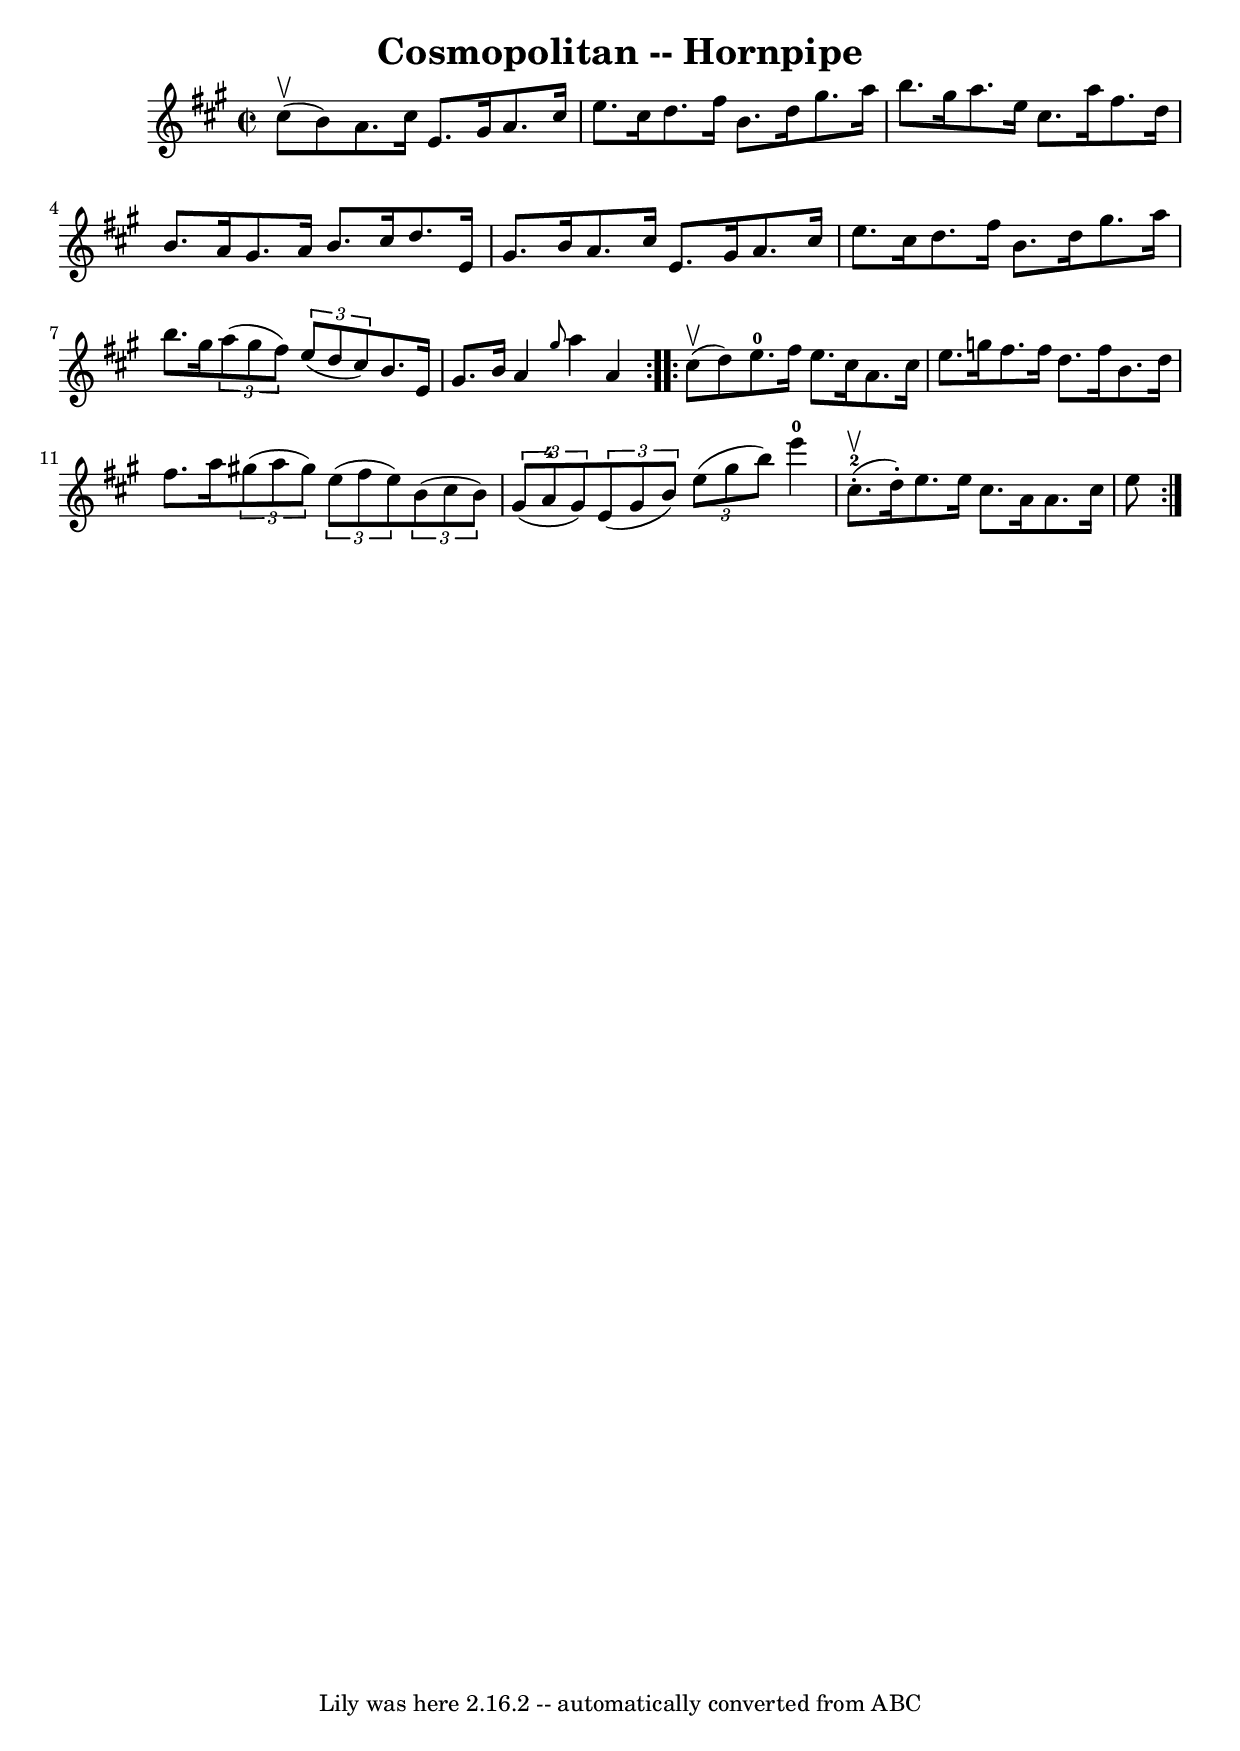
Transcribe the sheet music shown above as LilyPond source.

\version "2.7.40"
\include "Mammoth.ily"
\header {
	%% book = "Cole's 1000 Fiddle Tunes"
	crossRefNumber = "1"
	footnotes = ""
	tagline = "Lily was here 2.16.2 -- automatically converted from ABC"
	title = "Cosmopolitan -- Hornpipe"
}
voicedefault =  {


\repeat volta 2 {
\override Staff.TimeSignature #'style = #'C
 \time 2/2 \key a \major cis''8 (^\upbow b'8) |
 a'8.    
cis''16 e'8. gis'16 a'8. cis''16 e''8. cis''16  |
   
d''8. fis''16 b'8. d''16 gis''8. a''16 b''8. gis''16  
|
 a''8. e''16 cis''8. a''16 fis''8. d''16 b'8.    
a'16  |
 gis'8. a'16 b'8. cis''16 d''8. e'16 gis'8.   
 b'16  |
 a'8. cis''16 e'8. gis'16 a'8. cis''16    
e''8. cis''16  |
 d''8. fis''16 b'8. d''16 gis''8.    
a''16 b''8. gis''16  |
   \times 2/3 { a''8 (gis''8 fis''8  
-) }   \times 2/3 { e''8 (d''8 cis''8) } b'8. e'16 gis'8.    
b'16  |
 a'4  \grace { gis''8  } a''4 a'4  }     
\repeat volta 2 { cis''8 (^\upbow d''8) |
 e''8.-0   
fis''16 e''8. cis''16 a'8. cis''16 e''8. g''16  |
   
fis''8. fis''16 d''8. fis''16 b'8. d''16 fis''8. a''16  
|
     \times 2/3 { gis''!8 (a''8 gis''8) }   \times 2/3 {   
e''8 (fis''8 e''8) }   \times 2/3 { b'8 (cis''8 b'8) }   
\times 2/3 { gis'8 (a'8-4 gis'8) } |
   \times 2/3 { e'8 (
 gis'8 b'8) }   \times 2/3 { e''8 (gis''8 b''8) } e'''4 
-0 cis''8.-2(^\upbow-. d''16 -.) |
 e''8. e''16    
cis''8. a'16 a'8. cis''16 e''8      }
}

\score{
    <<

	\context Staff="default"
	{
	    \voicedefault 
	}

    >>
	\layout {
	}
	\midi {}
}
